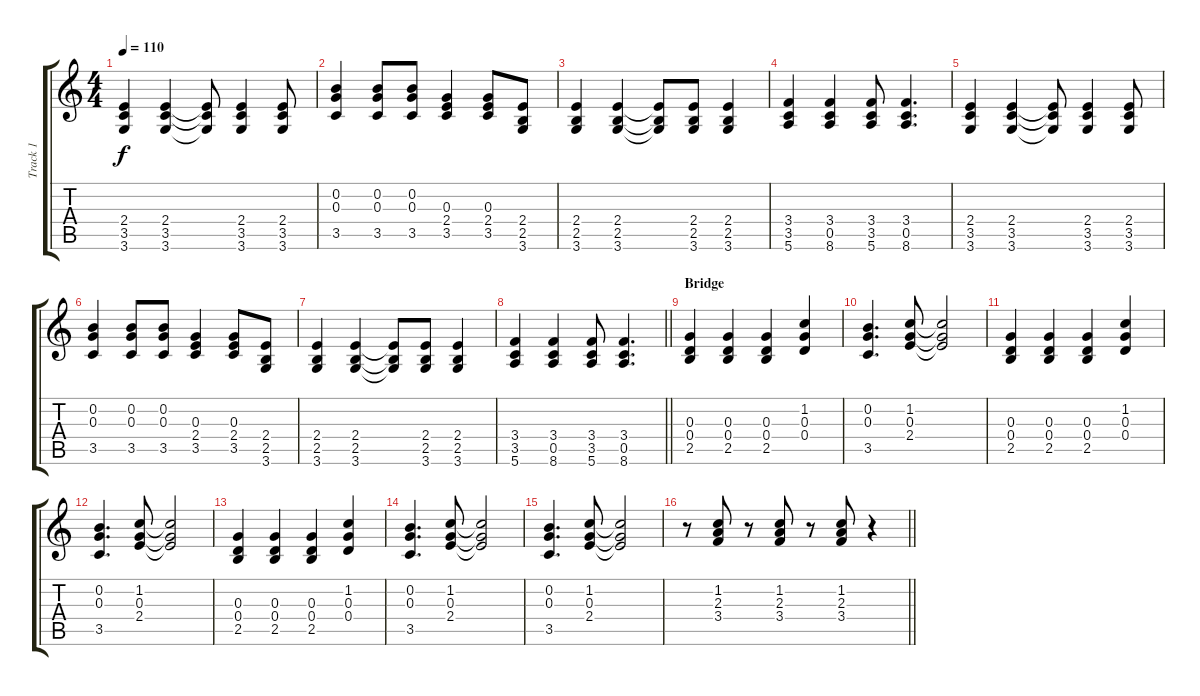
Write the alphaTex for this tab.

\track ("Track 1" "Track 1") {instrument acousticguitarsteel}
\staff {score tabs}
\tuning (E4 B3 G3 D3 A2 E2) {hide}
\ts (4 4)
\tempo 110
\clef g2
\ks c
(2.4 3.5 3.6).4{dy f} (2.4 3.5 3.6).4 (2.4{t} 3.5{t} 3.6{t}).8 (2.4 3.5 3.6).4 (2.4 3.5 3.6).8 |
(0.2 0.3 3.5).4 (0.2 0.3 3.5).8 (0.2 0.3 3.5).8 (0.3 2.4 3.5).4 (0.3 2.4 3.5).8 (2.4 2.5 3.6).8 |
(2.4 2.5 3.6).4 (2.4 2.5 3.6).4 (2.4{t} 2.5{t} 3.6{t}).8 (2.4 2.5 3.6).8 (2.4 2.5 3.6).4 |
(3.4 3.5 5.6).4 (3.4 0.5 8.6).4 (3.4 3.5 5.6).8 (3.4 0.5 8.6).4{d} |
(2.4 3.5 3.6).4 (2.4 3.5 3.6).4 (2.4{t} 3.5{t} 3.6{t}).8 (2.4 3.5 3.6).4 (2.4 3.5 3.6).8 |
(0.2 0.3 3.5).4 (0.2 0.3 3.5).8 (0.2 0.3 3.5).8 (0.3 2.4 3.5).4 (0.3 2.4 3.5).8 (2.4 2.5 3.6).8 |
(2.4 2.5 3.6).4 (2.4 2.5 3.6).4 (2.4{t} 2.5{t} 3.6{t}).8 (2.4 2.5 3.6).8 (2.4 2.5 3.6).4 |
\barLineRight lightlight
(3.4 3.5 5.6).4 (3.4 0.5 8.6).4 (3.4 3.5 5.6).8 (3.4 0.5 8.6).4{d} |
\section ("" "Bridge")
(0.3 0.4 2.5).4 (0.3 0.4 2.5).4 (0.3 0.4 2.5).4 (1.2 0.3 0.4).4 |
(0.2 0.3 3.5).4{d} (1.2 0.3 2.4).8 (1.2{t} 0.3{t} 2.4{t}).2 |
(0.3 0.4 2.5).4 (0.3 0.4 2.5).4 (0.3 0.4 2.5).4 (1.2 0.3 0.4).4 |
(0.2 0.3 3.5).4{d} (1.2 0.3 2.4).8 (1.2{t} 0.3{t} 2.4{t}).2 |
(0.3 0.4 2.5).4 (0.3 0.4 2.5).4 (0.3 0.4 2.5).4 (1.2 0.3 0.4).4 |
(0.2 0.3 3.5).4{d} (1.2 0.3 2.4).8 (1.2{t} 0.3{t} 2.4{t}).2 |
(0.2 0.3 3.5).4{d} (1.2 0.3 2.4).8 (1.2{t} 0.3{t} 2.4{t}).2 |
\barLineRight lightlight
r.8 (1.2 2.3 3.4).8 r.8 (1.2 2.3 3.4).8 r.8 (1.2 2.3 3.4).8 r.4
